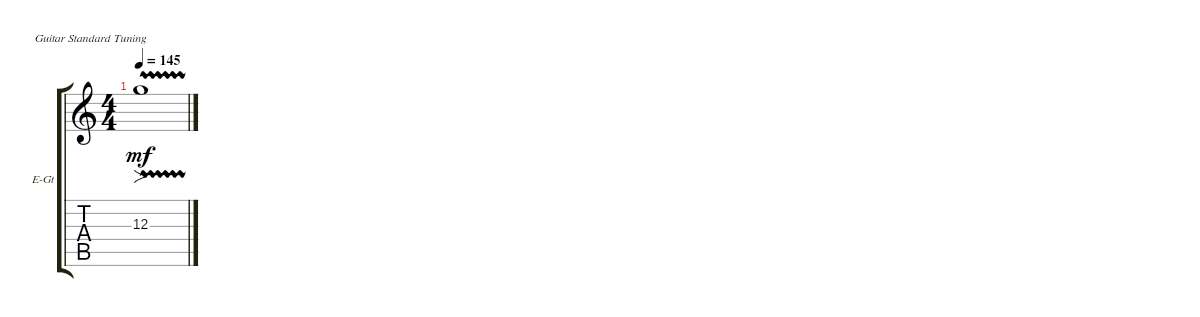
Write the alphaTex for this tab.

\defaultSystemsLayout 4
\bracketExtendMode groupsimilarinstruments
\firstSystemTrackNameOrientation horizontal
\otherSystemsTrackNameOrientation horizontal
\track ("Electric Guitar" "E-Gt") {instrument overdrivenguitar}
\staff {score tabs}
\tuning (E4 B3 G3 D3 A2 E2)
\ts (4 4)
\tempo 145
\clef g2
\ks c
12.3{vw}.1{fo dy mf}
